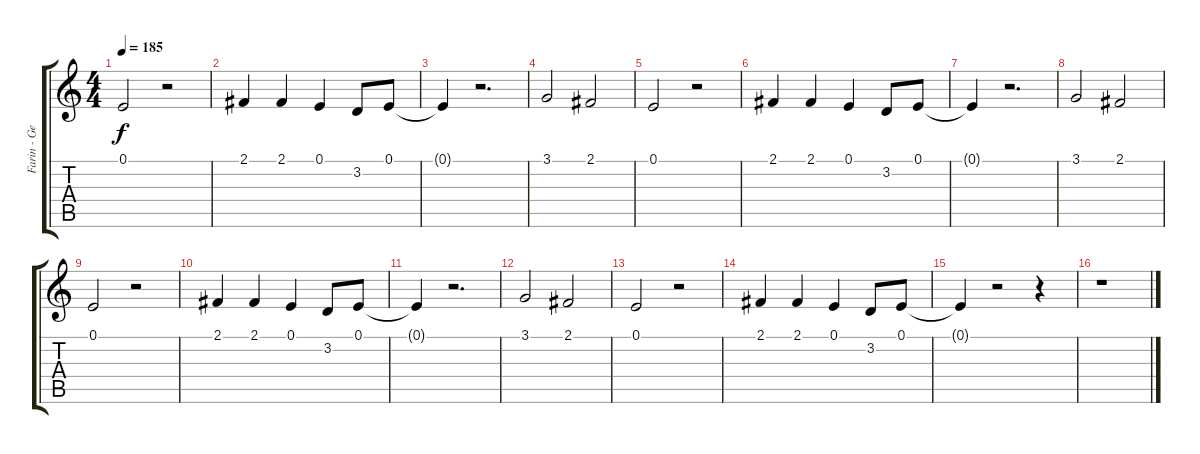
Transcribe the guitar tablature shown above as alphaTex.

\track ("Farin - Gesang" "Farin - Ge") {instrument tenorsax}
\staff {score tabs}
\tuning (E4 B3 G3 D3 A2 E2) {hide}
\ts (4 4)
\tempo 185
\clef g2
\ks c
0.1.2{dy f} r.2 |
2.1.4 2.1.4 0.1.4 3.2.8 0.1.8 |
0.1{t}.4 r.2{d} |
3.1.2 2.1.2 |
0.1.2 r.2 |
2.1.4 2.1.4 0.1.4 3.2.8 0.1.8 |
0.1{t}.4 r.2{d} |
3.1.2 2.1.2 |
0.1.2 r.2 |
2.1.4 2.1.4 0.1.4 3.2.8 0.1.8 |
0.1{t}.4 r.2{d} |
3.1.2 2.1.2 |
0.1.2 r.2 |
2.1.4 2.1.4 0.1.4 3.2.8 0.1.8 |
0.1{t}.4 r.2 r.4 |
r.1
